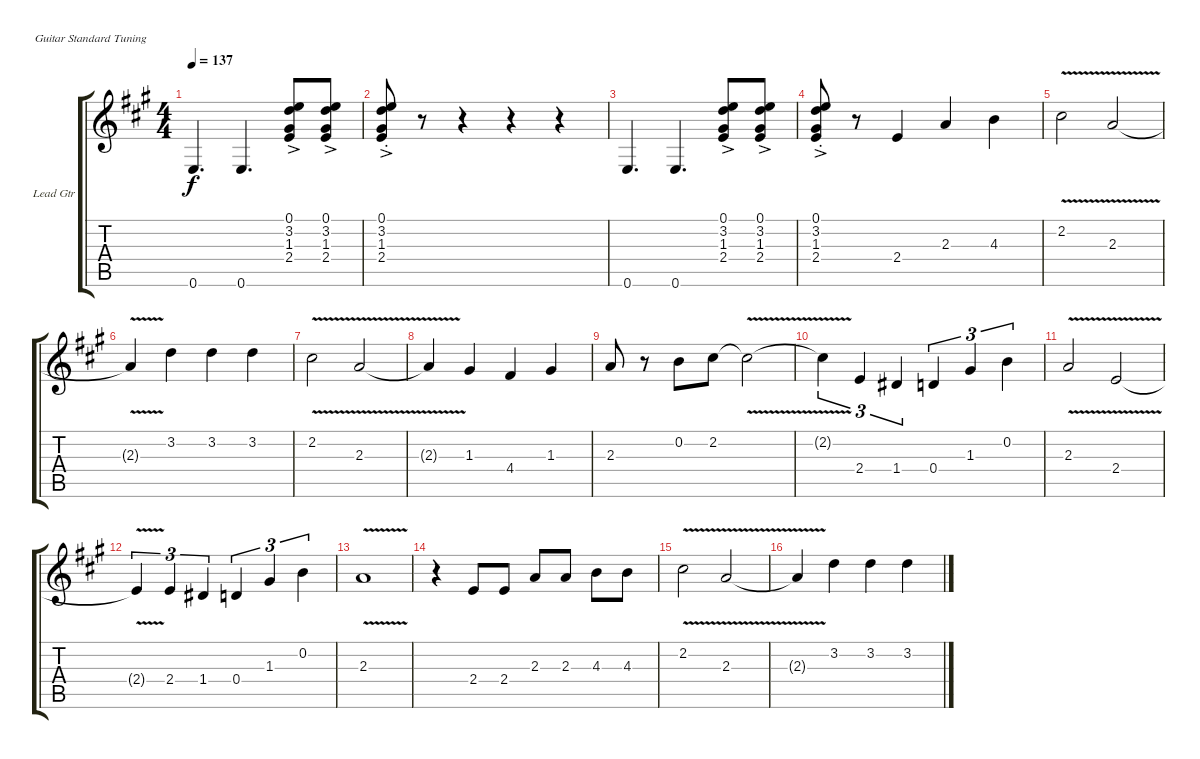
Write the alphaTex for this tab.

\defaultSystemsLayout 4
\bracketExtendMode groupsimilarinstruments
\firstSystemTrackNameOrientation horizontal
\otherSystemsTrackNameOrientation horizontal
\track ("Lead Guitar" "Lead Gtr") {instrument electricguitarclean}
\staff {score tabs}
\tuning (E4 B3 G3 D3 A2 E2)
\ts (4 4)
\tempo 137
\clef g2
\scale
0.533835
\ks a
0.6.4{d dy f instrument electricguitarclean} 0.6.4{d} (1.3{ac} 3.2{ac} 2.4{ac} 0.1{ac}).8 (2.4{ac} 3.2{ac} 1.3{ac} 0.1{ac}).8 |
\scale
0.233083 (2.4{ac st} 1.3{ac} 3.2{ac} 0.1{ac}).8 r.8 r.4 r.4 r.4 |
\scale
0.233083 0.6.4{d} 0.6.4{d} (1.3{ac} 3.2{ac} 2.4{ac} 0.1{ac}).8 (2.4{ac} 3.2{ac} 1.3{ac} 0.1{ac}).8 |
\scale
0.333333 (2.4{ac st} 1.3{ac} 3.2{ac} 0.1{ac}).8 r.8 2.4.4 2.3.4 4.3.4 |
\scale
0.333333 2.2{v}.2 2.3{v}.2 |
\scale
0.333333 2.3{v t}.4 3.2.4 3.2.4 3.2.4 |
\scale
0.333333 2.2{v}.2 2.3{v}.2 |
\scale
0.333333 2.3{v t}.4 1.3.4 4.4.4 1.3.4 |
\scale
0.333333 2.3.8 r.8 0.2.8 2.2.8 2.2{v t}.2 |
\scale
0.333333 2.2{v t}.4{tu (3 2)} 2.4.4{tu (3 2)} 1.4.4{tu (3 2)} 0.4.4{tu (3 2)} 1.3.4{tu (3 2)} 0.2.4{tu (3 2)} |
\scale
0.333333 2.3{v}.2 2.4{v}.2 |
\scale
0.333333 2.4{v t}.4{tu (3 2)} 2.4.4{tu (3 2)} 1.4.4{tu (3 2)} 0.4.4{tu (3 2)} 1.3.4{tu (3 2)} 0.2.4{tu (3 2)} |
\scale
0.333333 2.3{v}.1 |
\scale
0.333333 r.4 2.4.8 2.4.8 2.3.8 2.3.8 4.3.8 4.3.8 |
\scale
0.333333 2.2{v}.2 2.3{v}.2 |
\scale
0.333333 2.3{v t}.4 3.2.4 3.2.4 3.2.4
